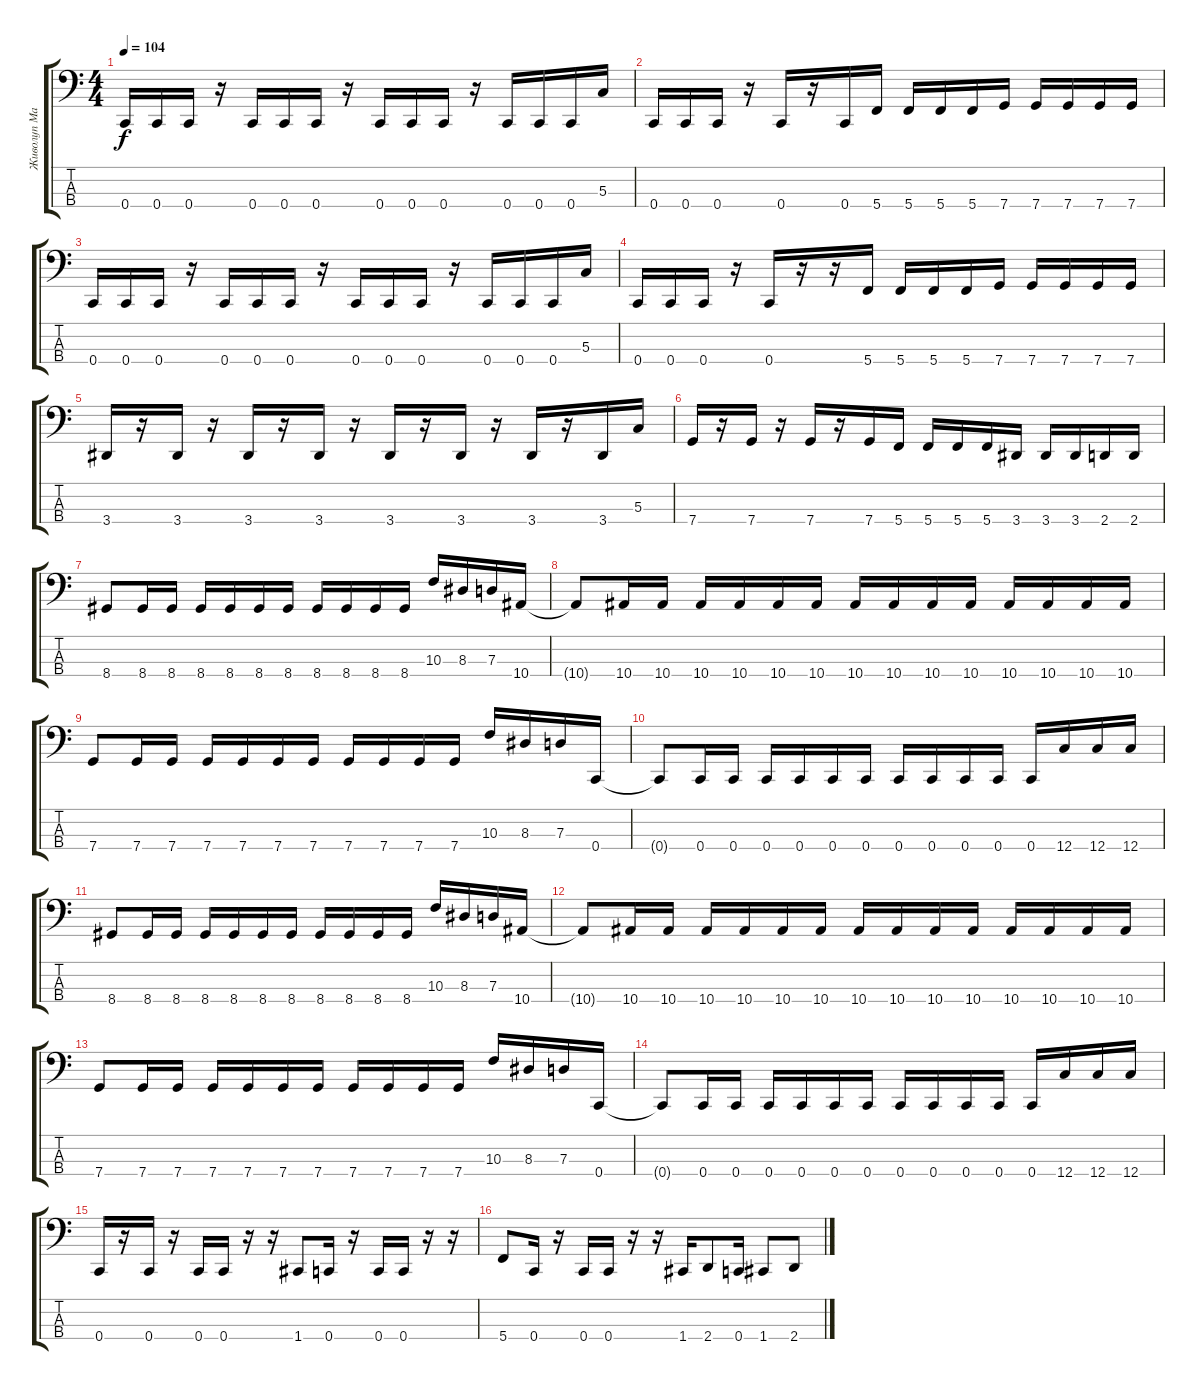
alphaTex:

\track ("Живолуп Максим" "Живолуп Ма") {instrument electricbasspick}
\staff {score tabs}
\tuning (F2 C2 G1 C1) {hide}
\ts (4 4)
\tempo 104
\clef f4
\ks c
0.4.16{dy f} 0.4.16 0.4.16 r.16 0.4.16 0.4.16 0.4.16 r.16 0.4.16 0.4.16 0.4.16 r.16 0.4.16 0.4.16 0.4.16 5.3.16 |
0.4.16 0.4.16 0.4.16 r.16 0.4.16 r.16 0.4.16 5.4.16 5.4.16 5.4.16 5.4.16 7.4.16 7.4.16 7.4.16 7.4.16 7.4.16 |
0.4.16 0.4.16 0.4.16 r.16 0.4.16 0.4.16 0.4.16 r.16 0.4.16 0.4.16 0.4.16 r.16 0.4.16 0.4.16 0.4.16 5.3.16 |
0.4.16 0.4.16 0.4.16 r.16 0.4.16 r.16 r.16 5.4.16 5.4.16 5.4.16 5.4.16 7.4.16 7.4.16 7.4.16 7.4.16 7.4.16 |
3.4.16 r.16 3.4.16 r.16 3.4.16 r.16 3.4.16 r.16 3.4.16 r.16 3.4.16 r.16 3.4.16 r.16 3.4.16 5.3.16 |
7.4.16 r.16 7.4.16 r.16 7.4.16 r.16 7.4.16 5.4.16 5.4.16 5.4.16 5.4.16 3.4.16 3.4.16 3.4.16 2.4.16 2.4.16 |
8.4.8 8.4.16 8.4.16 8.4.16 8.4.16 8.4.16 8.4.16 8.4.16 8.4.16 8.4.16 8.4.16 10.3.16 8.3.16 7.3.16 10.4.16 |
10.4{t}.8 10.4.16 10.4.16 10.4.16 10.4.16 10.4.16 10.4.16 10.4.16 10.4.16 10.4.16 10.4.16 10.4.16 10.4.16 10.4.16 10.4.16 |
7.4.8 7.4.16 7.4.16 7.4.16 7.4.16 7.4.16 7.4.16 7.4.16 7.4.16 7.4.16 7.4.16 10.3.16 8.3.16 7.3.16 0.4.16 |
0.4{t}.8 0.4.16 0.4.16 0.4.16 0.4.16 0.4.16 0.4.16 0.4.16 0.4.16 0.4.16 0.4.16 0.4.16 12.4.16 12.4.16 12.4.16 |
8.4.8 8.4.16 8.4.16 8.4.16 8.4.16 8.4.16 8.4.16 8.4.16 8.4.16 8.4.16 8.4.16 10.3.16 8.3.16 7.3.16 10.4.16 |
10.4{t}.8 10.4.16 10.4.16 10.4.16 10.4.16 10.4.16 10.4.16 10.4.16 10.4.16 10.4.16 10.4.16 10.4.16 10.4.16 10.4.16 10.4.16 |
7.4.8 7.4.16 7.4.16 7.4.16 7.4.16 7.4.16 7.4.16 7.4.16 7.4.16 7.4.16 7.4.16 10.3.16 8.3.16 7.3.16 0.4.16 |
0.4{t}.8 0.4.16 0.4.16 0.4.16 0.4.16 0.4.16 0.4.16 0.4.16 0.4.16 0.4.16 0.4.16 0.4.16 12.4.16 12.4.16 12.4.16 |
0.4.16 r.16 0.4.16 r.16 0.4.16 0.4.16 r.16 r.16 1.4.8 0.4.16 r.16 0.4.16 0.4.16 r.16 r.16 |
5.4.8 0.4.16 r.16 0.4.16 0.4.16 r.16 r.16 1.4.16 2.4.8 0.4.16 1.4.8 2.4.8
